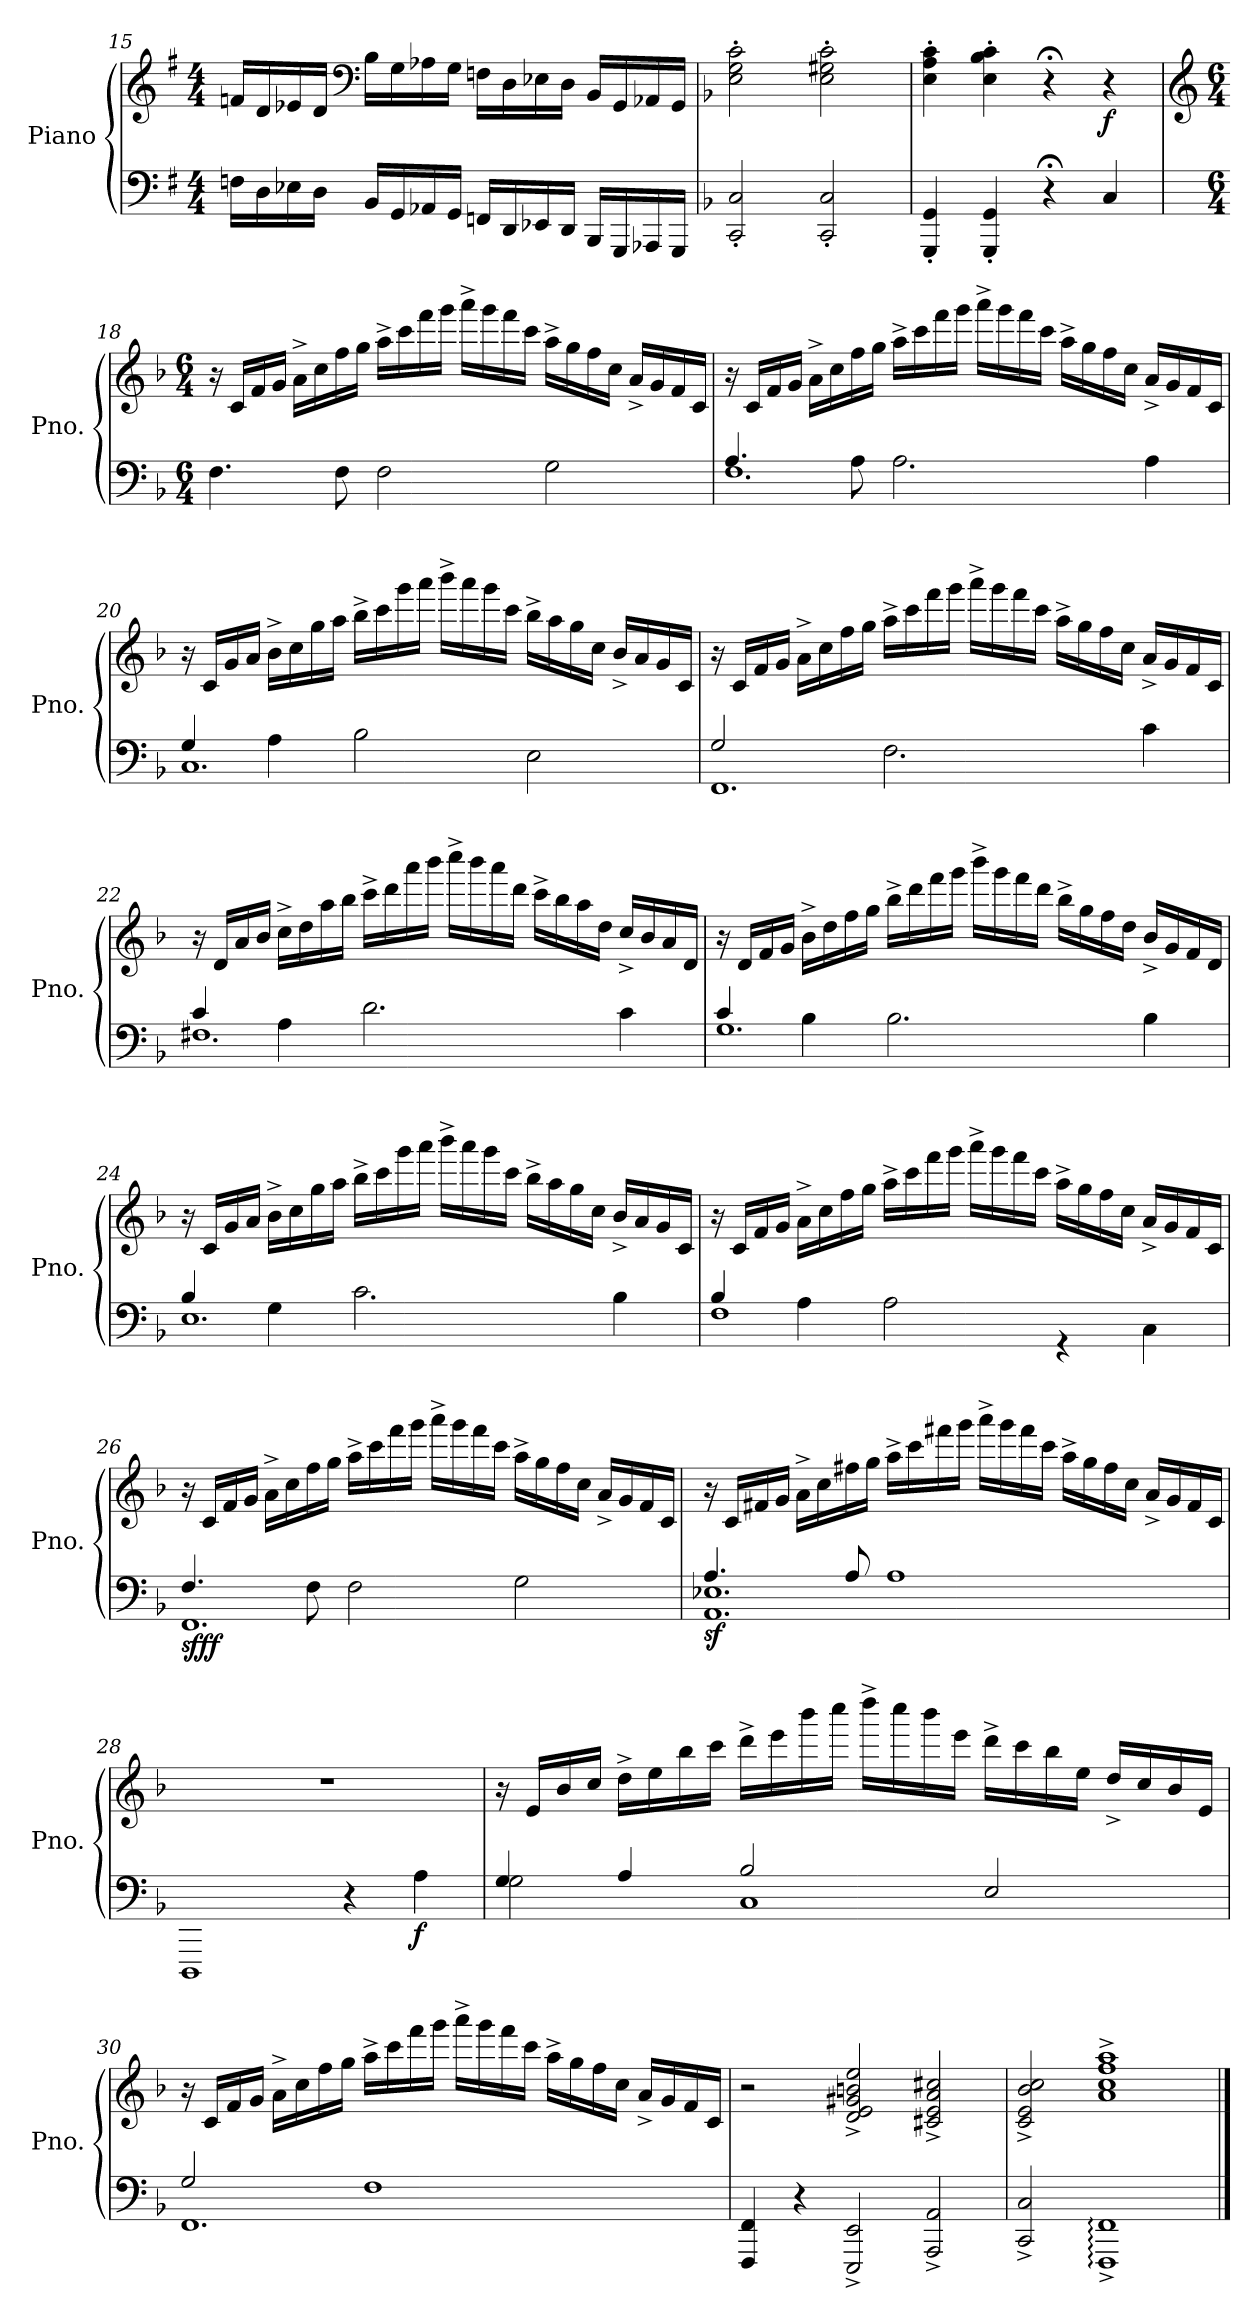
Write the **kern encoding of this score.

**kern	**kern	**dynam
*part1	*part1	*part1
*staff2	*staff1	*staff1/2
*I"Piano	*	*
*I'Pno.	*	*
*clefF4	*clefG2	*
*k[f#]	*k[f#]	*
*M4/4	*M4/4	*
=15	=15	=15
16Fn\LL	16fn/LL	.
16D\	16d/	.
16E-X\	16e-X/	.
16D\JJ	16d/JJ	.
*	*clefF4	*
16BB/LL	16B\LL	.
16GG/	16G\	.
16AA-X/	16A-X\	.
16GG/JJ	16G\JJ	.
16FFn/LL	16Fn\LL	.
16DD/	16D\	.
16EE-X/	16E-X\	.
16DD/JJ	16D\JJ	.
16BBB/LL	16BB/LL	.
16GGG/	16GG/	.
16AAA-X/	16AA-X/	.
16GGG/JJ	16GG/JJ	.
=16	=16	=16
*k[b-]	*k[b-]	*
2CC/' 2C/'	2E\' 2G\' 2c\'	.
2CC/' 2C/'	2E\' 2G#X\' 2c\'	.
!!LO:LB:g=z
=17	=17	=17
4GGG/' 4GG/'	4E\' 4A\' 4c\'	.
4GGG/' 4GG/'	4E\' 4B-\' 4c\'	.
4r;	4r;<	.
!	!	!LO:DY:b
4C/	4r	f
=18	=18	=18
*	*clefG2	*
*M6/4	*M6/4	*
4.F\	16r	.
.	16c/LL	.
.	16f/	.
.	16g/JJ	.
.	16a^\LL	.
.	16cc\	.
8F\	16ff\	.
.	16gg\JJ	.
2F\	16aa^\LL	.
.	16ccc\	.
.	16fff\	.
.	16ggg\JJ	.
.	16aaa^\LL	.
.	16ggg\	.
.	16fff\	.
.	16ccc\JJ	.
2G\	16aa^\LL	.
.	16gg\	.
.	16ff\	.
.	16cc\JJ	.
.	16a^/LL	.
.	16g/	.
.	16f/	.
.	16c/JJ	.
!!LO:LB:g=z
=19	=19	=19
*^	*	*
4.A/	1.F	16r	.
.	.	16c/LL	.
.	.	16f/	.
.	.	16g/JJ	.
.	.	16a^\LL	.
.	.	16cc\	.
8A\	.	16ff\	.
.	.	16gg\JJ	.
2.A\	.	16aa^\LL	.
.	.	16ccc\	.
.	.	16fff\	.
.	.	16ggg\JJ	.
.	.	16aaa^\LL	.
.	.	16ggg\	.
.	.	16fff\	.
.	.	16ccc\JJ	.
.	.	16aa^\LL	.
.	.	16gg\	.
.	.	16ff\	.
.	.	16cc\JJ	.
4A\	.	16a^/LL	.
.	.	16g/	.
.	.	16f/	.
.	.	16c/JJ	.
=20	=20	=20	=20
4G/	1.C	16r	.
.	.	16c/LL	.
.	.	16g/	.
.	.	16a/JJ	.
4A\	.	16b-^\LL	.
.	.	16cc\	.
.	.	16gg\	.
.	.	16aa\JJ	.
2B-\	.	16bb-^\LL	.
.	.	16ccc\	.
.	.	16ggg\	.
.	.	16aaa\JJ	.
.	.	16bbb-^\LL	.
.	.	16aaa\	.
.	.	16ggg\	.
.	.	16ccc\JJ	.
2E\	.	16bb-^\LL	.
.	.	16aa\	.
.	.	16gg\	.
.	.	16cc\JJ	.
.	.	16b-^/LL	.
.	.	16a/	.
.	.	16g/	.
.	.	16c/JJ	.
!!LO:LB:g=z
=21	=21	=21	=21
2G/	1.FF	16r	.
.	.	16c/LL	.
.	.	16f/	.
.	.	16g/JJ	.
.	.	16a^\LL	.
.	.	16cc\	.
.	.	16ff\	.
.	.	16gg\JJ	.
2.F\	.	16aa^\LL	.
.	.	16ccc\	.
.	.	16fff\	.
.	.	16ggg\JJ	.
.	.	16aaa^\LL	.
.	.	16ggg\	.
.	.	16fff\	.
.	.	16ccc\JJ	.
.	.	16aa^\LL	.
.	.	16gg\	.
.	.	16ff\	.
.	.	16cc\JJ	.
4c\	.	16a^/LL	.
.	.	16g/	.
.	.	16f/	.
.	.	16c/JJ	.
=22	=22	=22	=22
4c/	1.F#X	16r	.
.	.	16d/LL	.
.	.	16a/	.
.	.	16b-/JJ	.
4A\	.	16cc^\LL	.
.	.	16dd\	.
.	.	16aa\	.
.	.	16bb-\JJ	.
2.d\	.	16ccc^\LL	.
.	.	16ddd\	.
.	.	16aaa\	.
.	.	16bbb-\JJ	.
.	.	16cccc^\LL	.
.	.	16bbb-\	.
.	.	16aaa\	.
.	.	16ddd\JJ	.
.	.	16ccc^\LL	.
.	.	16bb-\	.
.	.	16aa\	.
.	.	16dd\JJ	.
4c\	.	16cc^/LL	.
.	.	16b-/	.
.	.	16a/	.
.	.	16d/JJ	.
!!LO:LB:g=z
=23	=23	=23	=23
4c/	1.G	16r	.
.	.	16d/LL	.
.	.	16f/	.
.	.	16g/JJ	.
4B-\	.	16b-^\LL	.
.	.	16dd\	.
.	.	16ff\	.
.	.	16gg\JJ	.
2.B-\	.	16bb-^\LL	.
.	.	16ddd\	.
.	.	16fff\	.
.	.	16ggg\JJ	.
.	.	16bbb-^\LL	.
.	.	16ggg\	.
.	.	16fff\	.
.	.	16ddd\JJ	.
.	.	16bb-^\LL	.
.	.	16gg\	.
.	.	16ff\	.
.	.	16dd\JJ	.
4B-\	.	16b-^/LL	.
.	.	16g/	.
.	.	16f/	.
.	.	16d/JJ	.
=24	=24	=24	=24
4B-/	1.E	16r	.
.	.	16c/LL	.
.	.	16g/	.
.	.	16a/JJ	.
4G\	.	16b-^\LL	.
.	.	16cc\	.
.	.	16gg\	.
.	.	16aa\JJ	.
2.c\	.	16bb-^\LL	.
.	.	16ccc\	.
.	.	16ggg\	.
.	.	16aaa\JJ	.
.	.	16bbb-^\LL	.
.	.	16aaa\	.
.	.	16ggg\	.
.	.	16ccc\JJ	.
.	.	16bb-^\LL	.
.	.	16aa\	.
.	.	16gg\	.
.	.	16cc\JJ	.
4B-\	.	16b-^/LL	.
.	.	16a/	.
.	.	16g/	.
.	.	16c/JJ	.
!!LO:PB:g=z
=25	=25	=25	=25
4B-/	1F	16r	.
.	.	16c/LL	.
.	.	16f/	.
.	.	16g/JJ	.
4A\	.	16a^\LL	.
.	.	16cc\	.
.	.	16ff\	.
.	.	16gg\JJ	.
2A\	.	16aa^\LL	.
.	.	16ccc\	.
.	.	16fff\	.
.	.	16ggg\JJ	.
.	.	16aaa^\LL	.
.	.	16ggg\	.
.	.	16fff\	.
.	.	16ccc\JJ	.
4rGG	2ryy	16aa^\LL	.
.	.	16gg\	.
.	.	16ff\	.
.	.	16cc\JJ	.
4C\	.	16a^/LL	.
.	.	16g/	.
.	.	16f/	.
.	.	16c/JJ	.
=26	=26	=26	=26
!	!	!	!LO:DY:b=2
!	!	!	!LO:DY:n=1:b
4.F/	1.FF	16r	sf ff
.	.	16c/LL	.
.	.	16f/	.
.	.	16g/JJ	.
.	.	16a^\LL	.
.	.	16cc\	.
8F\	.	16ff\	.
.	.	16gg\JJ	.
2F\	.	16aa^\LL	.
.	.	16ccc\	.
.	.	16fff\	.
.	.	16ggg\JJ	.
.	.	16aaa^\LL	.
.	.	16ggg\	.
.	.	16fff\	.
.	.	16ccc\JJ	.
2G\	.	16aa^\LL	.
.	.	16gg\	.
.	.	16ff\	.
.	.	16cc\JJ	.
.	.	16a^/LL	.
.	.	16g/	.
.	.	16f/	.
.	.	16c/JJ	.
!!LO:LB:g=z
=27	=27	=27	=27
!	!	!	!LO:DY:b=2
4.A/	1.AA 1.E-X	16r	sf
.	.	16c/LL	.
.	.	16f#X/	.
.	.	16g/JJ	.
.	.	16a^\LL	.
.	.	16cc\	.
8A/	.	16ff#X\	.
.	.	16gg\JJ	.
1A	.	16aa^\LL	.
.	.	16ccc\	.
.	.	16fff#X\	.
.	.	16ggg\JJ	.
.	.	16aaa^\LL	.
.	.	16ggg\	.
.	.	16fff#\	.
.	.	16ccc\JJ	.
.	.	16aa^\LL	.
.	.	16gg\	.
.	.	16ff#\	.
.	.	16cc\JJ	.
.	.	16a^/LL	.
.	.	16g/	.
.	.	16f#/	.
.	.	16c/JJ	.
*v	*v	*	*
=28	=28	=28
1DDD	1.r	.
4r	.	.
!	!	!LO:DY:b=2
4A\	.	f
!!LO:LB:g=z
=29	=29	=29
*^	*	*
4G/	2G\	16r	.
.	.	16e/LL	.
.	.	16b-/	.
.	.	16cc/JJ	.
4A/	.	16dd^\LL	.
.	.	16ee\	.
.	.	16bb-\	.
.	.	16ccc\JJ	.
2B-/	1C	16ddd^\LL	.
.	.	16eee\	.
.	.	16bbb-\	.
.	.	16cccc\JJ	.
.	.	16dddd^\LL	.
.	.	16cccc\	.
.	.	16bbb-\	.
.	.	16eee\JJ	.
2E/	.	16ddd^\LL	.
.	.	16ccc\	.
.	.	16bb-\	.
.	.	16ee\JJ	.
.	.	16dd^/LL	.
.	.	16cc/	.
.	.	16b-/	.
.	.	16e/JJ	.
=30	=30	=30	=30
2G/	1.FF	16r	.
.	.	16c/LL	.
.	.	16f/	.
.	.	16g/JJ	.
.	.	16a^\LL	.
.	.	16cc\	.
.	.	16ff\	.
.	.	16gg\JJ	.
1F	.	16aa^\LL	.
.	.	16ccc\	.
.	.	16fff\	.
.	.	16ggg\JJ	.
.	.	16aaa^\LL	.
.	.	16ggg\	.
.	.	16fff\	.
.	.	16ccc\JJ	.
.	.	16aa^\LL	.
.	.	16gg\	.
.	.	16ff\	.
.	.	16cc\JJ	.
.	.	16a^/LL	.
.	.	16g/	.
.	.	16f/	.
.	.	16c/JJ	.
*v	*v	*	*
!!LO:LB:g=z
=31	=31	=31
4FFF/ 4FF/	2r	.
4r	.	.
2EEE/^ 2EE/^	2d/^ 2e/^ 2g#X/^ 2bn/^ 2ee/^	.
2AAA/^ 2AA/^	2c#X/^ 2e/^ 2a/^ 2cc#X/^	.
=32	=32	=32
2CC/^ 2C/^	2c/^ 2e/^ 2b-/^ 2cc/^	.
1FFF:^ 1FF:^	1a^ 1cc^ 1ff^ 1aa^	.
==	==	==
*-	*-	*-
